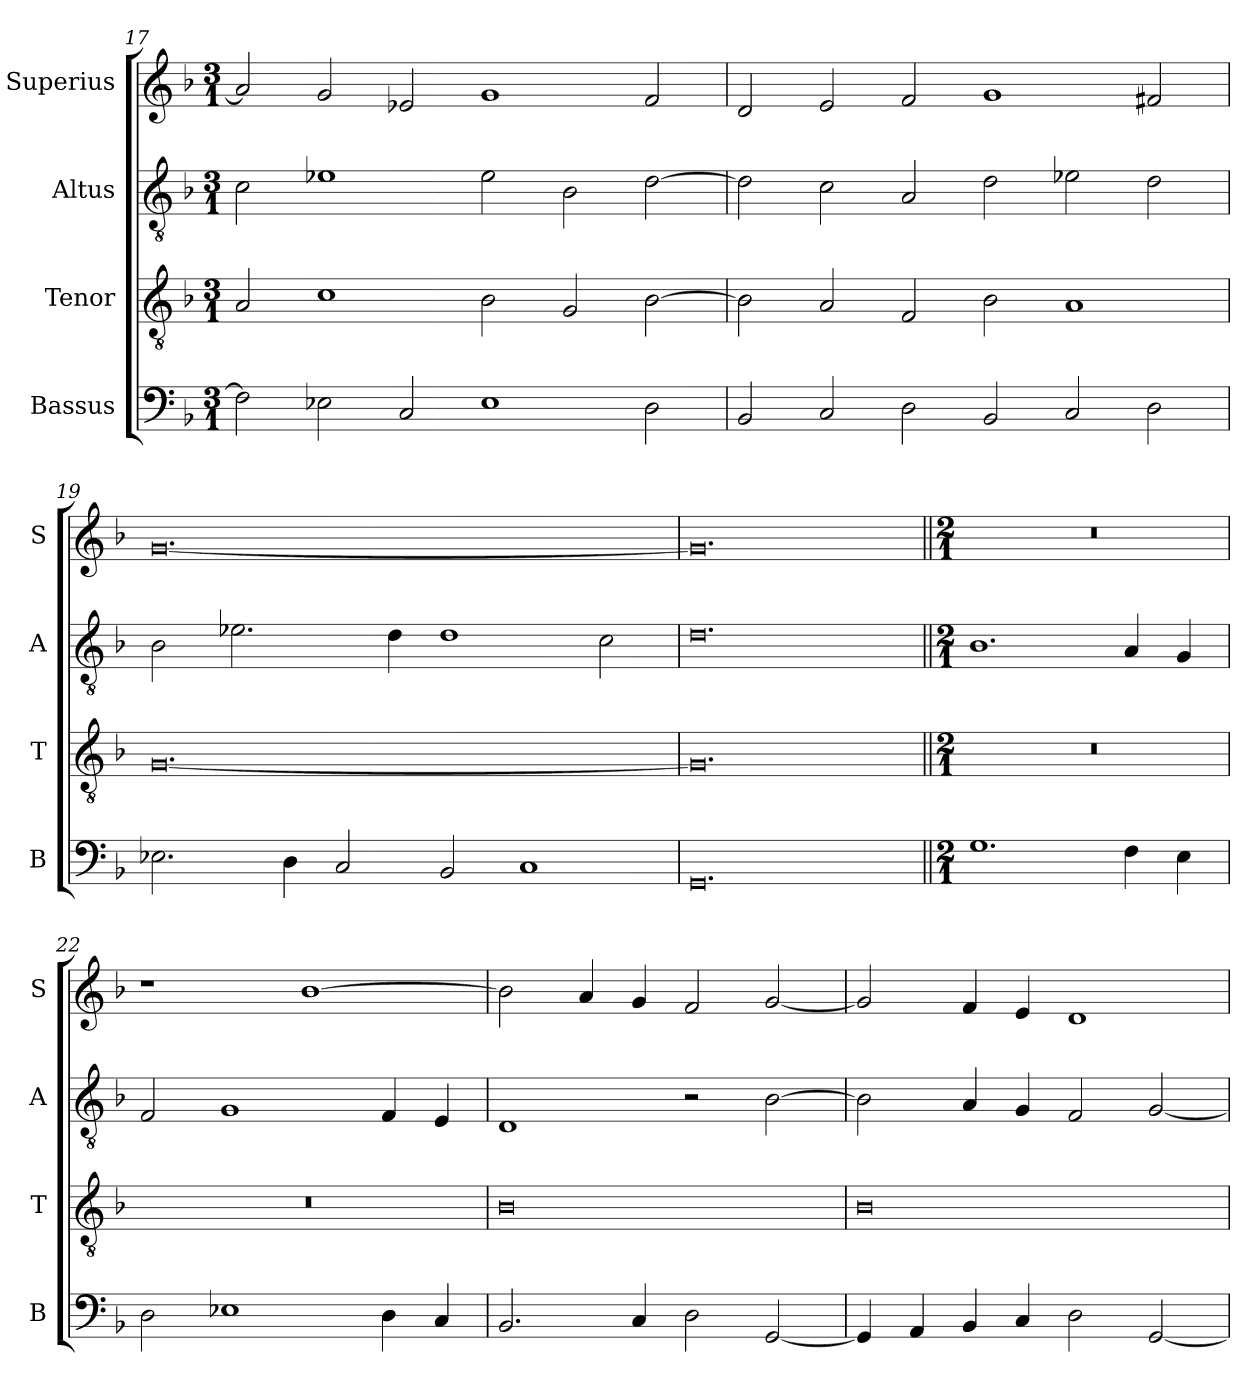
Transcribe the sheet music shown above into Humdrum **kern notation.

**kern	**kern	**kern	**kern
*part4	*part3	*part2	*part1
*staff4	*staff3	*staff2	*staff1
*I"Bassus	*I"Tenor	*I"Altus	*I"Superius
*I'B	*I'T	*I'A	*I'S
*clefF4	*clefGv2	*clefGv2	*clefG2
*k[b-]	*k[b-]	*k[b-]	*k[b-]
*M3/1	*M3/1	*M3/1	*M3/1
=17	=17	=17	=17
2F\]	2A/	2c\	2a/]
2E-X\	1c	1e-X	2g/
2C/	.	.	2e-X/
1E-	2B-\	2e-\	1g
.	2G/	2B-\	.
2D\	[2B-\	[2d\	2f/
=18	=18	=18	=18
2BB-/	2B-\]	2d\]	2d/
2C/	2A/	2c\	2e/
2D\	2F/	2A/	2f/
2BB-/	2B-\	2d\	1g
2C/	1A	2e-X\	.
2D\	.	2d\	2f#X/
=19	=19	=19	=19
2.E-X\	[0.G	2B-\	[0.g
.	.	2.e-X\	.
4D\	.	.	.
2C/	.	.	.
.	.	4d\	.
2BB-/	.	1d	.
1C	.	.	.
.	.	2c\	.
=20	=20	=20	=20
0.GG	0.G]	0.d	0.g]
!!LO:LB:g=z
=21||	=21||	=21||	=21||
*M2/1	*M2/1	*M2/1	*M2/1
1.G	0r	1.B-	0r
4F\	.	4A/	.
4E\	.	4G/	.
=22	=22	=22	=22
2D\	0r	2F/	1r
1E-X	.	1G	.
.	.	.	[1b-
4D\	.	4F/	.
4C/	.	4E/	.
=23	=23	=23	=23
2.BB-/	0B-	1D	2b-\]
.	.	.	4a/
4C/	.	.	4g/
2D\	.	2r	2f/
[2GG/	.	[2B-\	[2g/
=24	=24	=24	=24
4GG/]	0B-	2B-\]	2g/]
4AA/	.	.	.
4BB-/	.	4A/	4f/
4C/	.	4G/	4e/
2D\	.	2F/	1d
[2GG/	.	[2G/	.
=	=	=	=
*-	*-	*-	*-
